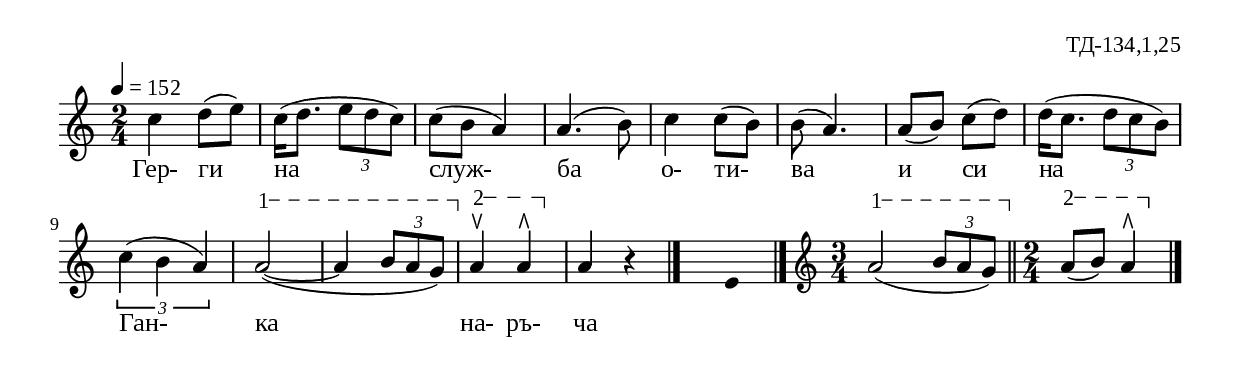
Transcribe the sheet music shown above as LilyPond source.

%{
TD_134_1_25
%}

\include "td-preamble.ly"

\score {
\relative c'' {
 \tempo 4 = 152
 \time 2/4
 c4 d8([ e]) | c16([ d8.] \times 2/3 { e8[ d c]) } | c8([ b] a4) | a4.( b8) | c4 c8([ b]) |
 b8( a4.) | a8([ b)] c([ d]) |  d16([ c8.] \times 2/3 { d8[ c b]) } | \times 2/3 { c4( b a) } |
 \varA
 a2\startTextSpan~( | a4 \times 2/3 { b8[ a g\stopTextSpan]) } | 
 \varB
 a4\startTextSpan^\ltoe a\stopTextSpan^\rtoe | 
 a r
 \bar "|."
 s4 \fixB e4 \fixC
 \bar "|." 
 \endm
\varA
 \time 3/4 a2\startTextSpan( \times 2/3 { b8[ a g\stopTextSpan]) } \bar "||"
 \varB
 \time 2/4 a8\startTextSpan([ b]) a4\stopTextSpan^\rtoe 
 \bar "|." 
}
\addlyrics { Гер- ги на служ- ба о- ти- ва и си на Ган- ка на- ръ- ча }
%
\layout {
  indent = #0
  line-width = 190\mm
  ragged-right=##f
}
%
\midi { 
	\context {
		\Score
		tempoWholesPerMinute = #(ly:make-moment 152 4)
		}
	}
}
%
\header{
  opus = "ТД-134,1,25"
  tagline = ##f
}


